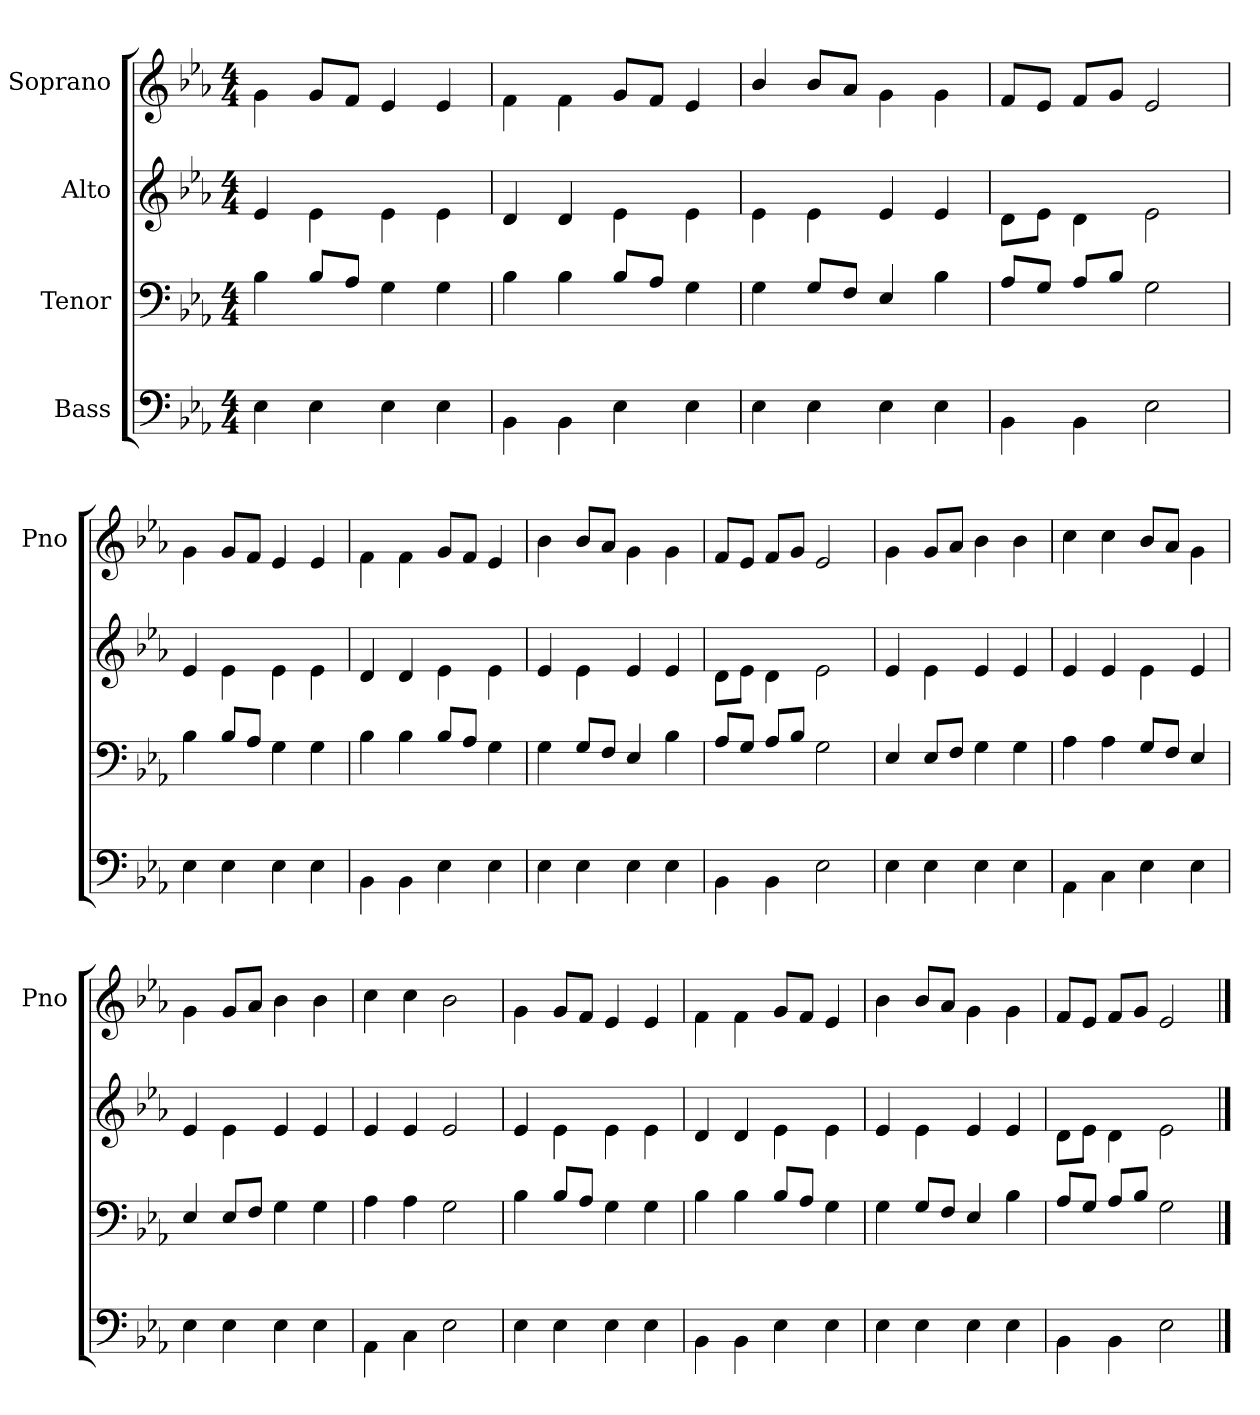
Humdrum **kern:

**kern	**kern	**kern	**kern
*part4	*part3	*part2	*part1
*staff4	*staff3	*staff2	*staff1
*I"Bass	*I"Tenor	*I"Alto	*I"Soprano
*	*	*	*I'Pno
*clefF4	*clefF4	*clefG2	*clefG2
*k[b-e-a-]	*k[b-e-a-]	*k[b-e-a-]	*k[b-e-a-]
*E-:	*E-:	*E-:	*E-:
*M4/4	*M4/4	*M4/4	*M4/4
=	=	=	=
4E-\	4B-\	4e-/	4g\
4E-\	8B-/L	4e-\	8g/L
.	8A-/J	.	8f/J
4E-\	4G\	4e-\	4e-/
4E-\	4G\	4e-\	4e-/
=	=	=	=
4BB-\	4B-\	4d/	4f\
4BB-\	4B-\	4d/	4f\
4E-\	8B-/L	4e-\	8g/L
.	8A-/J	.	8f/J
4E-\	4G\	4e-\	4e-/
=	=	=	=
4E-\	4G\	4e-\	4b-/
4E-\	8G/L	4e-\	8b-/L
.	8F/J	.	8a-/J
4E-\	4E-/	4e-/	4g\
4E-\	4B-\	4e-/	4g\
=	=	=	=
4BB-\	8A-/L	8d\L	8f/L
.	8G/J	8e-\J	8e-/J
4BB-\	8A-/L	4d\	8f/L
.	8B-/J	.	8g/J
2E-\	2G\	2e-\	2e-/
=	=	=	=
4E-\	4B-\	4e-/	4g\
4E-\	8B-/L	4e-\	8g/L
.	8A-/J	.	8f/J
4E-\	4G\	4e-\	4e-/
4E-\	4G\	4e-\	4e-/
=	=	=	=
4BB-\	4B-\	4d/	4f\
4BB-\	4B-\	4d/	4f\
4E-\	8B-/L	4e-\	8g/L
.	8A-/J	.	8f/J
4E-\	4G\	4e-\	4e-/
=	=	=	=
4E-\	4G\	4e-/	4b-\
4E-\	8G/L	4e-\	8b-/L
.	8F/J	.	8a-/J
4E-\	4E-/	4e-/	4g\
4E-\	4B-\	4e-/	4g\
=	=	=	=
4BB-\	8A-/L	8d\L	8f/L
.	8G/J	8e-\J	8e-/J
4BB-\	8A-/L	4d\	8f/L
.	8B-/J	.	8g/J
2E-\	2G\	2e-\	2e-/
=	=	=	=
4E-\	4E-/	4e-/	4g\
4E-\	8E-/L	4e-\	8g/L
.	8F/J	.	8a-/J
4E-\	4G\	4e-/	4b-\
4E-\	4G\	4e-/	4b-\
=	=	=	=
4AA-\	4A-\	4e-/	4cc\
4C\	4A-\	4e-/	4cc\
4E-\	8G/L	4e-\	8b-/L
.	8F/J	.	8a-/J
4E-\	4E-/	4e-/	4g\
=	=	=	=
4E-\	4E-/	4e-/	4g\
4E-\	8E-/L	4e-\	8g/L
.	8F/J	.	8a-/J
4E-\	4G\	4e-/	4b-\
4E-\	4G\	4e-/	4b-\
=	=	=	=
4AA-\	4A-\	4e-/	4cc\
4C\	4A-\	4e-/	4cc\
2E-\	2G\	2e-/	2b-\
=	=	=	=
4E-\	4B-\	4e-/	4g\
4E-\	8B-/L	4e-\	8g/L
.	8A-/J	.	8f/J
4E-\	4G\	4e-\	4e-/
4E-\	4G\	4e-\	4e-/
=	=	=	=
4BB-\	4B-\	4d/	4f\
4BB-\	4B-\	4d/	4f\
4E-\	8B-/L	4e-\	8g/L
.	8A-/J	.	8f/J
4E-\	4G\	4e-\	4e-/
=	=	=	=
4E-\	4G\	4e-/	4b-\
4E-\	8G/L	4e-\	8b-/L
.	8F/J	.	8a-/J
4E-\	4E-/	4e-/	4g\
4E-\	4B-\	4e-/	4g\
=	=	=	=
4BB-\	8A-/L	8d\L	8f/L
.	8G/J	8e-\J	8e-/J
4BB-\	8A-/L	4d\	8f/L
.	8B-/J	.	8g/J
2E-\	2G\	2e-\	2e-/
==	==	==	==
*-	*-	*-	*-
